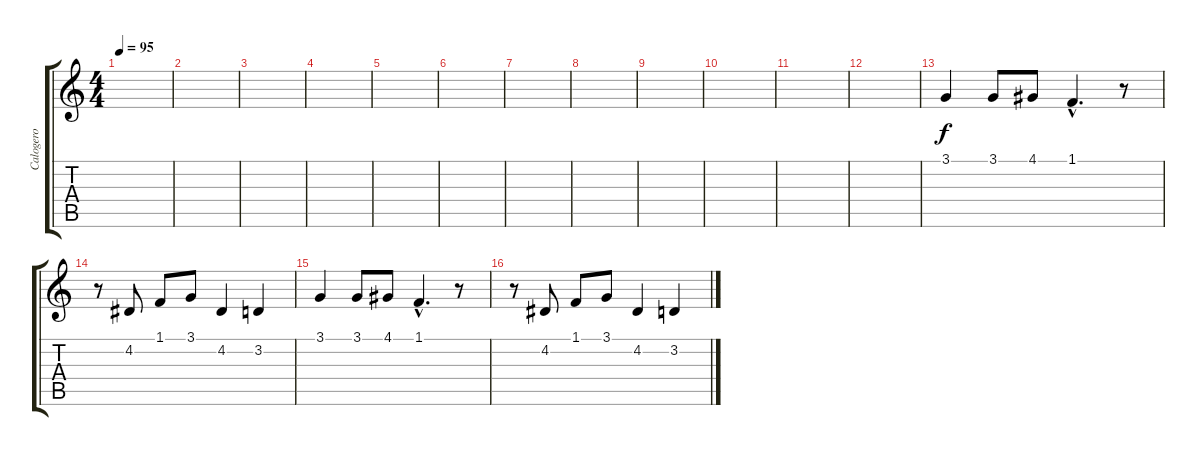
\track ("Calogero" "Calogero") {instrument altosax}
\staff {score tabs}
\tuning (E4 B3 G3 D3 A2 E2) {hide}
\ts (4 4)
\tempo 95
\clef g2
\ks c
|
|
|
|
|
|
|
|
|
|
|
|
3.1.4 3.1.8 4.1.8 1.1{hac}.4{d} r.8 |
r.8 4.2.8 1.1.8 3.1.8 4.2.4 3.2.4 |
3.1.4 3.1.8 4.1.8 1.1{hac}.4{d} r.8 |
r.8 4.2.8 1.1.8 3.1.8 4.2.4 3.2.4
